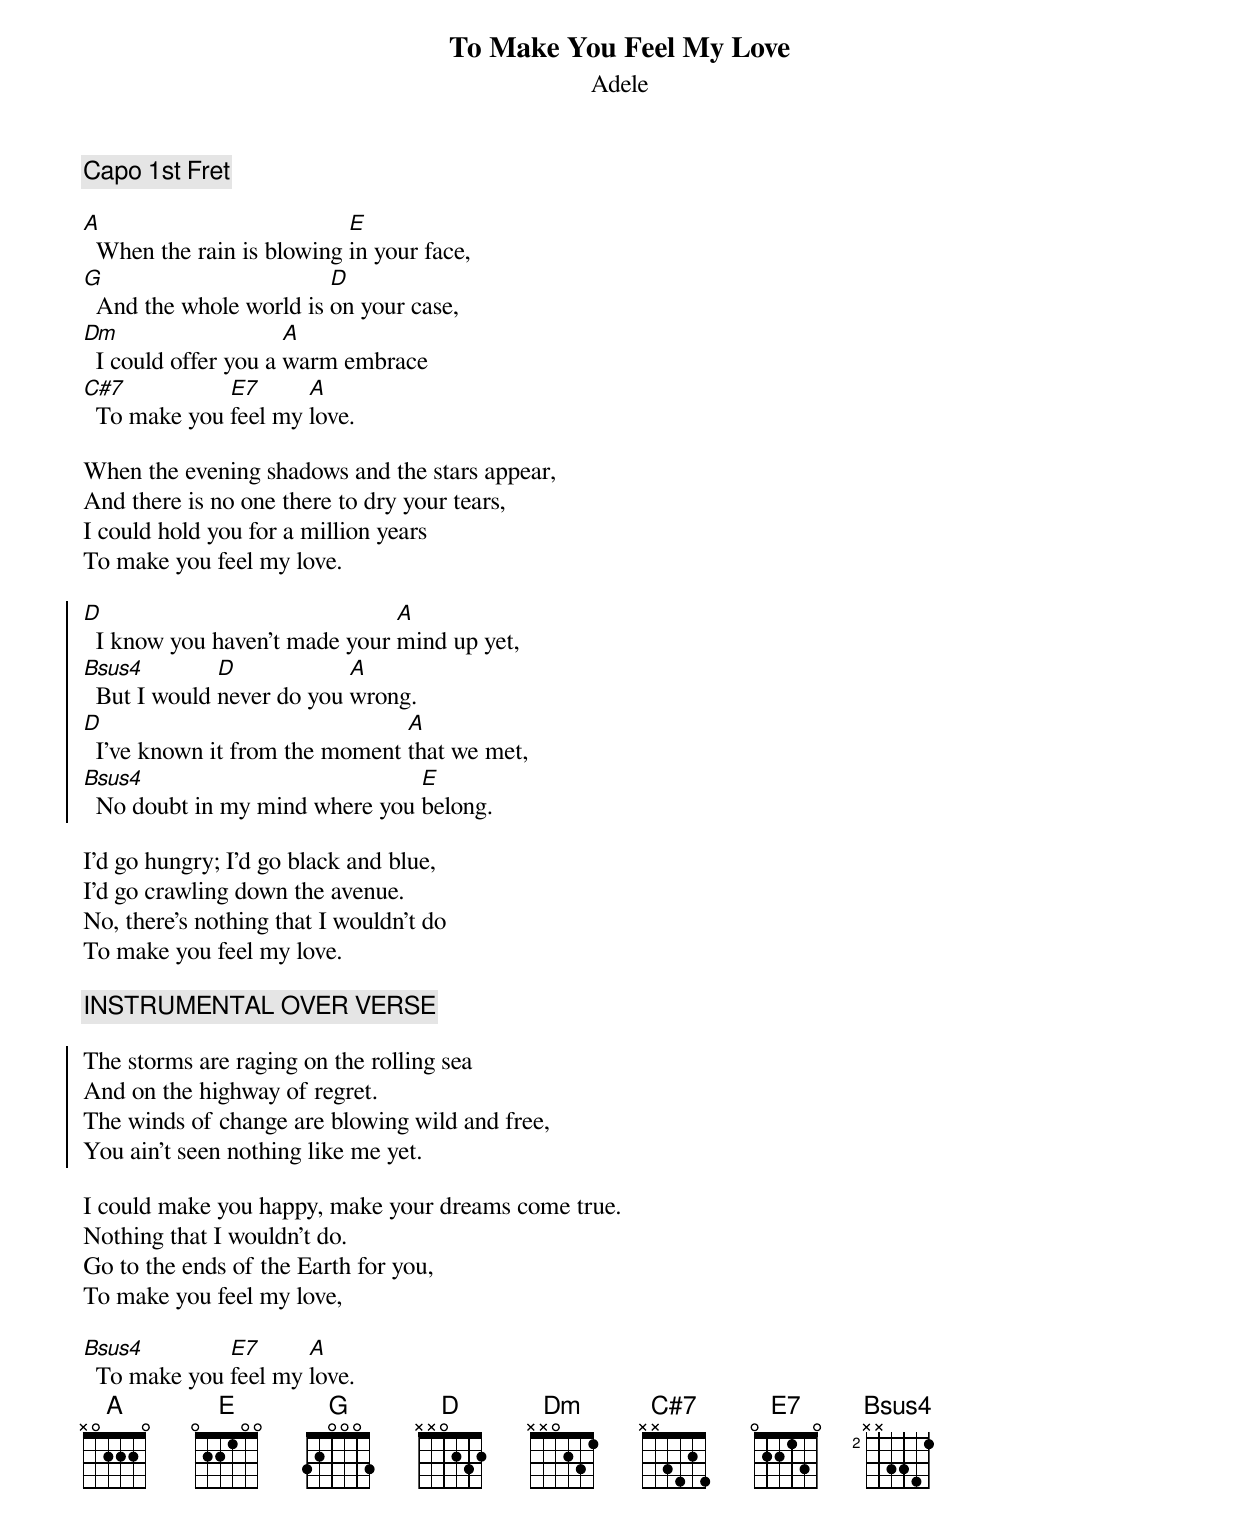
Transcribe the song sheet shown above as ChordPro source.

{t: To Make You Feel My Love}
{st: Adele}

{c: Capo 1st Fret}

[A]  When the rain is blowing [E]in your face,
[G]  And the whole world is [D]on your case,
[Dm]  I could offer you a [A]warm embrace
[C#7]  To make you [E7]feel my [A]love.

When the evening shadows and the stars appear,
And there is no one there to dry your tears,
I could hold you for a million years
To make you feel my love.

{soc}
[D]  I know you haven't made your [A]mind up yet,
[Bsus4]  But I would [D]never do you [A]wrong.
[D]  I've known it from the moment [A]that we met,
[Bsus4]  No doubt in my mind where you [E]belong.
{eoc}

I'd go hungry; I'd go black and blue,
I'd go crawling down the avenue.
No, there's nothing that I wouldn't do
To make you feel my love.

{c: INSTRUMENTAL OVER VERSE}

{soc}
The storms are raging on the rolling sea
And on the highway of regret.
The winds of change are blowing wild and free,
You ain't seen nothing like me yet.
{eoc}

I could make you happy, make your dreams come true.
Nothing that I wouldn't do.
Go to the ends of the Earth for you,
To make you feel my love,

[Bsus4]  To make you [E7]feel my [A]love.
